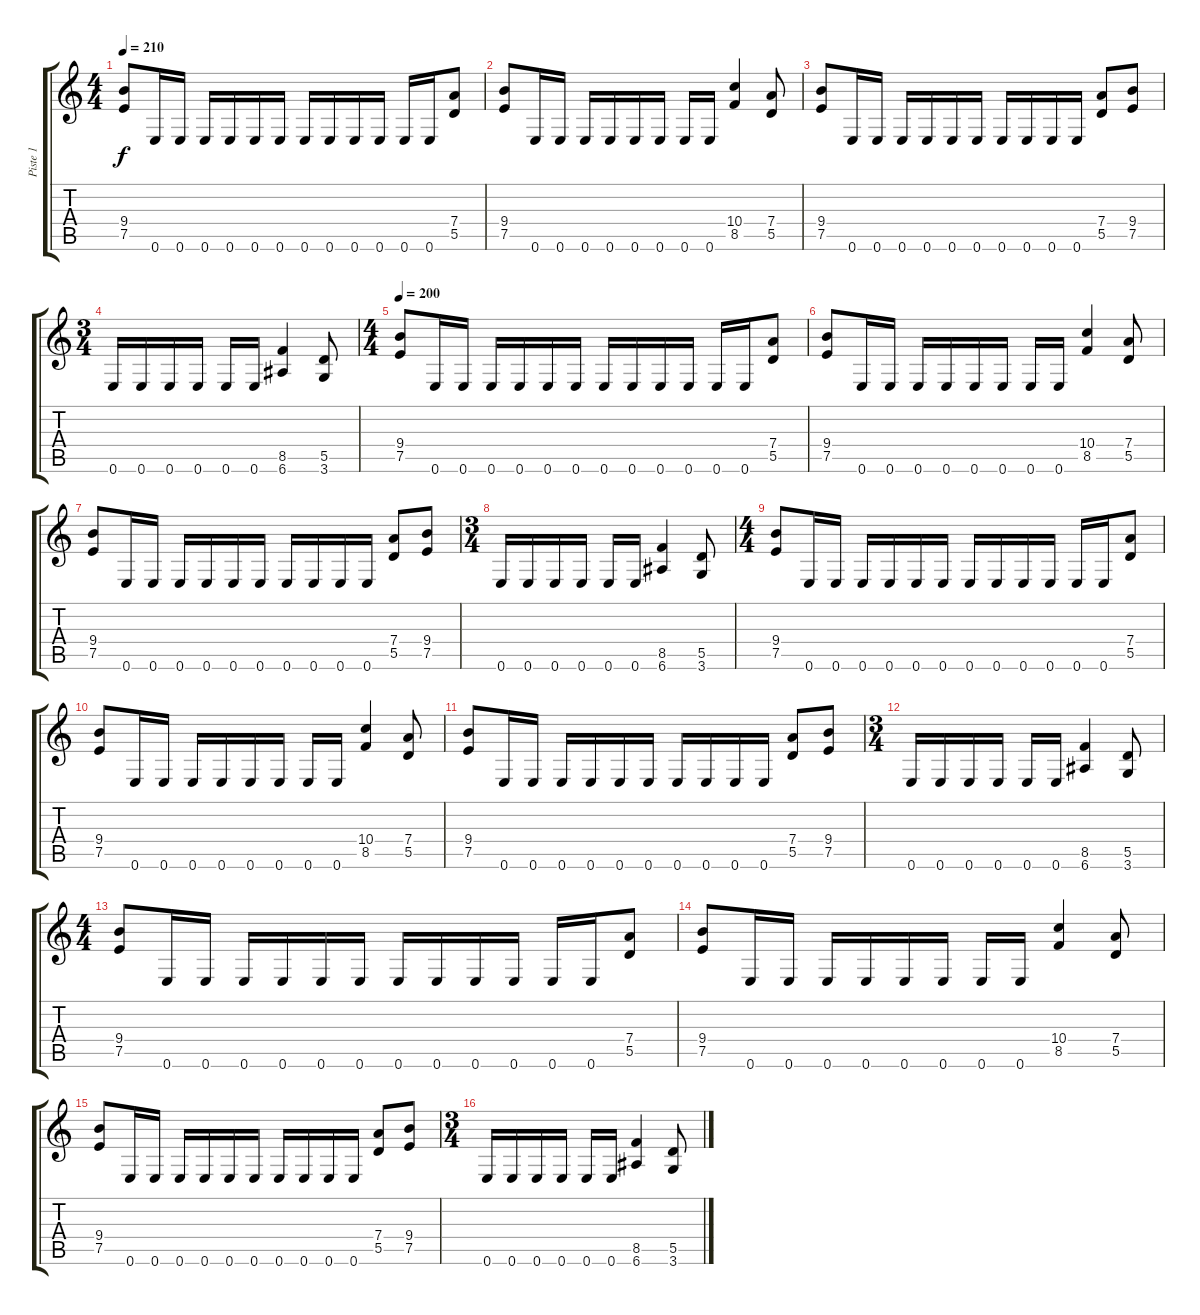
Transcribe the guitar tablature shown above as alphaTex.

\track ("Piste 1" "Piste 1") {instrument distortionguitar}
\staff {score tabs}
\tuning (E4 B3 G3 D3 A2 E2) {hide}
\ts (4 4)
\tempo 210
\clef g2
\ks c
(9.4 7.5).8{dy f} 0.6.16 0.6.16 0.6.16 0.6.16 0.6.16 0.6.16 0.6.16 0.6.16 0.6.16 0.6.16 0.6.16 0.6.16 (7.4 5.5).8 |
(9.4 7.5).8 0.6.16 0.6.16 0.6.16 0.6.16 0.6.16 0.6.16 0.6.16 0.6.16 (10.4 8.5).4 (7.4 5.5).8 |
(9.4 7.5).8 0.6.16 0.6.16 0.6.16 0.6.16 0.6.16 0.6.16 0.6.16 0.6.16 0.6.16 0.6.16 (7.4 5.5).8 (9.4 7.5).8 |
\ts (3 4)
0.6.16 0.6.16 0.6.16 0.6.16 0.6.16 0.6.16 (8.5 6.6).4 (5.5 3.6).8 |
\ts (4 4)
\tempo 200
(9.4 7.5).8 0.6.16 0.6.16 0.6.16 0.6.16 0.6.16 0.6.16 0.6.16 0.6.16 0.6.16 0.6.16 0.6.16 0.6.16 (7.4 5.5).8 |
(9.4 7.5).8 0.6.16 0.6.16 0.6.16 0.6.16 0.6.16 0.6.16 0.6.16 0.6.16 (10.4 8.5).4 (7.4 5.5).8 |
(9.4 7.5).8 0.6.16 0.6.16 0.6.16 0.6.16 0.6.16 0.6.16 0.6.16 0.6.16 0.6.16 0.6.16 (7.4 5.5).8 (9.4 7.5).8 |
\ts (3 4)
0.6.16 0.6.16 0.6.16 0.6.16 0.6.16 0.6.16 (8.5 6.6).4 (5.5 3.6).8 |
\ts (4 4)
(9.4 7.5).8 0.6.16 0.6.16 0.6.16 0.6.16 0.6.16 0.6.16 0.6.16 0.6.16 0.6.16 0.6.16 0.6.16 0.6.16 (7.4 5.5).8 |
(9.4 7.5).8 0.6.16 0.6.16 0.6.16 0.6.16 0.6.16 0.6.16 0.6.16 0.6.16 (10.4 8.5).4 (7.4 5.5).8 |
(9.4 7.5).8 0.6.16 0.6.16 0.6.16 0.6.16 0.6.16 0.6.16 0.6.16 0.6.16 0.6.16 0.6.16 (7.4 5.5).8 (9.4 7.5).8 |
\ts (3 4)
0.6.16 0.6.16 0.6.16 0.6.16 0.6.16 0.6.16 (8.5 6.6).4 (5.5 3.6).8 |
\ts (4 4)
(9.4 7.5).8 0.6.16 0.6.16 0.6.16 0.6.16 0.6.16 0.6.16 0.6.16 0.6.16 0.6.16 0.6.16 0.6.16 0.6.16 (7.4 5.5).8 |
(9.4 7.5).8 0.6.16 0.6.16 0.6.16 0.6.16 0.6.16 0.6.16 0.6.16 0.6.16 (10.4 8.5).4 (7.4 5.5).8 |
(9.4 7.5).8 0.6.16 0.6.16 0.6.16 0.6.16 0.6.16 0.6.16 0.6.16 0.6.16 0.6.16 0.6.16 (7.4 5.5).8 (9.4 7.5).8 |
\ts (3 4)
0.6.16 0.6.16 0.6.16 0.6.16 0.6.16 0.6.16 (8.5 6.6).4 (5.5 3.6).8
